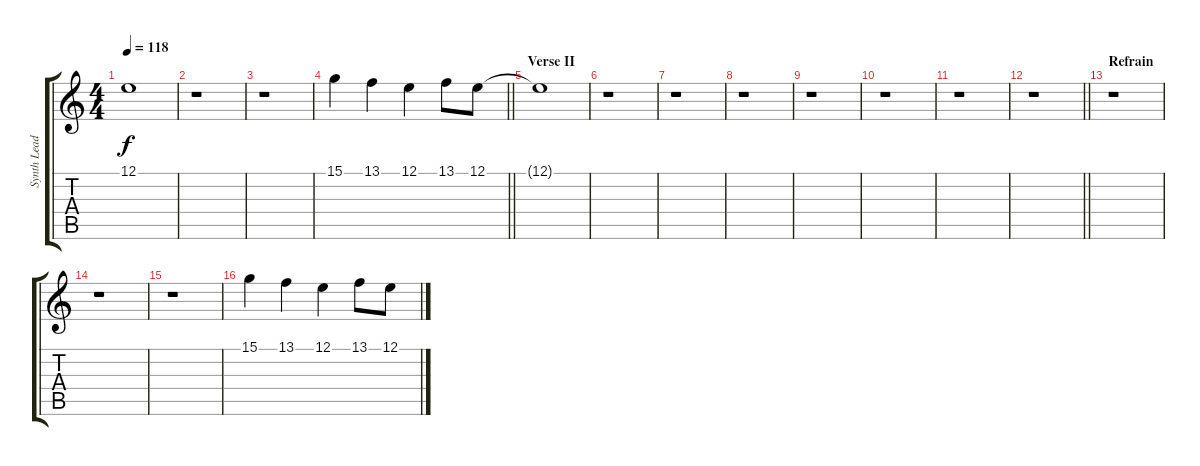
\track ("Synth Lead" "Synth Lead") {instrument stringensemble1}
\staff {score tabs}
\tuning (E4 B3 G3 D3 A2 E2) {hide}
\ts (4 4)
\tempo 118
\clef g2
\ks c
12.1{t}.1{dy f volume 4} |
r.1 |
r.1{volume 11} |
\barLineRight lightlight
15.1.4 13.1.4 12.1.4 13.1.8 12.1.8 |
\section ("" "Verse II")
12.1{t}.1{volume 4} |
r.1 |
r.1{volume 11} |
r.1 |
r.1 |
r.1 |
r.1 |
\barLineRight lightlight
r.1 |
\section ("" "Refrain")
r.1 |
r.1 |
r.1 |
15.1.4 13.1.4 12.1.4 13.1.8 12.1.8
